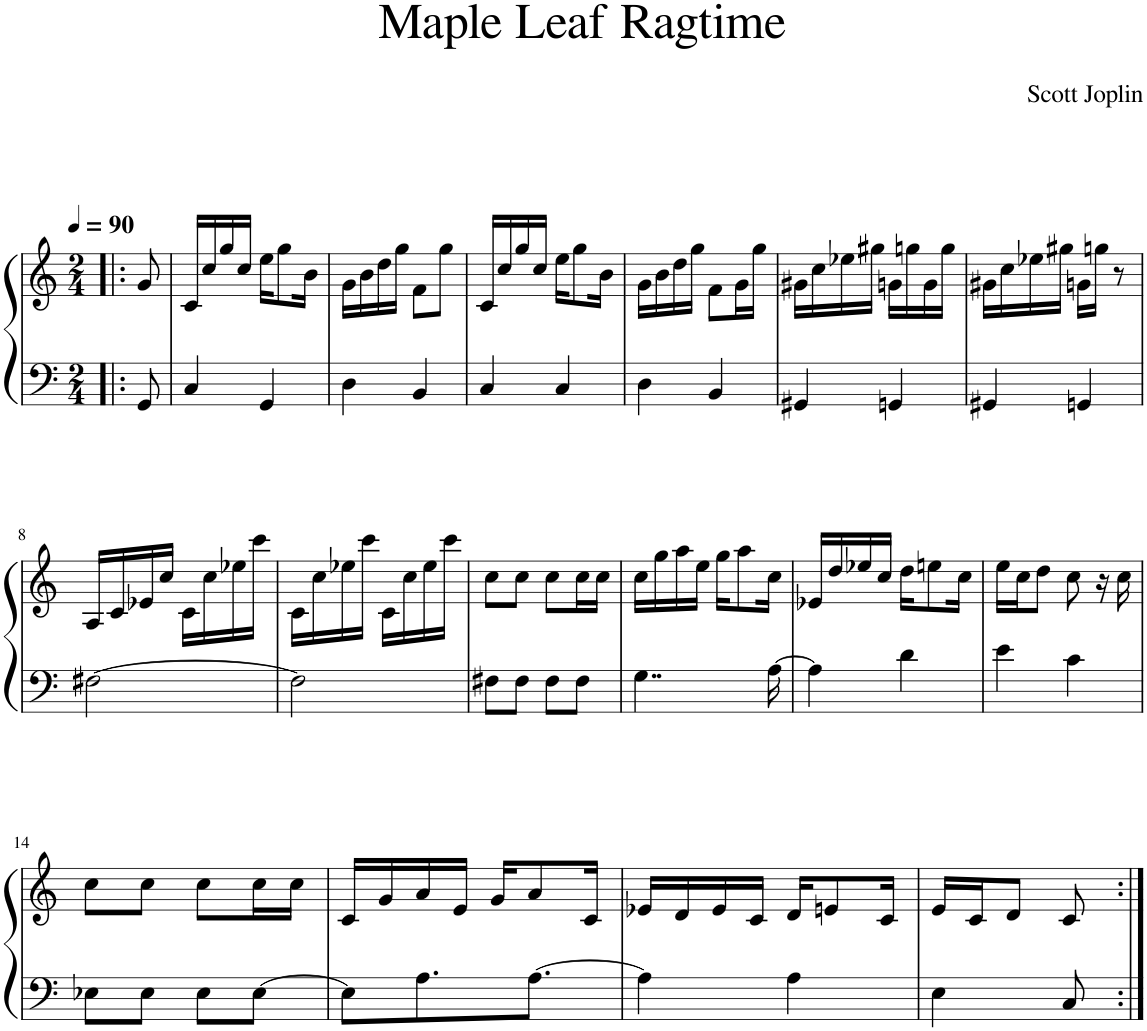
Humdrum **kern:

**kern	**kern
*part1	*part1
*staff2	*staff1
*I"Piano	*
*I'Pno.	*
*clefF4	*clefG2
*k[]	*k[]
*M2/4	*M2/4
*MM90	*MM90
=1!|:	=1!|:
8GG/	8g/
=2	=2
4C/	16c/LL
.	16cc/
.	16gg/
.	16cc/JJ
4GG/	16ee\KL
.	8gg\
.	16b\Jk
=3	=3
4D\	16g\LL
.	16b\
.	16dd\
.	16gg\JJ
4BB/	8f\L
.	8gg\J
=4	=4
4C/	16c/LL
.	16cc/
.	16gg/
.	16cc/JJ
4C/	16ee\KL
.	8gg\
.	16b\Jk
=5	=5
4D\	16g\LL
.	16b\
.	16dd\
.	16gg\JJ
4BB/	8f\L
.	16g\L
.	16gg\JJ
=6	=6
4GG#X/	16g#X\LL
.	16cc\
.	16ee-X\
.	16gg#X\JJ
4GGn/	16gn\LL
.	16ggn\
.	16g\
.	16gg\JJ
=7	=7
4GG#X/	16g#X\LL
.	16cc\
.	16ee-X\
.	16gg#X\JJ
4GGn/	16gn\LL
.	16ggn\JJ
.	8r
!!LO:LB:g=z
=8	=8
[2F#X\	16A/LL
.	16c/
.	16e-X/
.	16cc/JJ
.	16c\LL
.	16cc\
.	16ee-X\
.	16ccc\JJ
=9	=9
2F#\]	16c\LL
.	16cc\
.	16ee-X\
.	16ccc\JJ
.	16c\LL
.	16cc\
.	16ee-\
.	16ccc\JJ
=10	=10
8F#X\L	8cc\L
8F#\J	8cc\J
8F#\L	8cc\L
8F#\J	16cc\L
.	16cc\JJ
=11	=11
4..G\	16cc\LL
.	16gg\
.	16aa\
.	16ee\JJ
.	16gg\KL
.	8aa\
[16A\	16cc\Jk
=12	=12
4A\]	16e-X/LL
.	16dd/
.	16ee-X/
.	16cc/JJ
4d\	16dd\KL
.	8een\
.	16cc\Jk
=13	=13
4e\	16ee\LL
.	16cc\J
.	8dd\J
4c\	8cc\
.	16r
.	16cc\
!!LO:LB:g=z
=14	=14
8E-X\L	8cc\L
8E-\J	8cc\J
8E-\L	8cc\L
[8E-\J	16cc\L
.	16cc\JJ
=15	=15
8E-\L]	16c/LL
.	16g/
8.A\	16a/
.	16e/JJ
.	16g/KL
[8.A\J	8a/
.	16c/Jk
=16	=16
4A\]	16e-X/LL
.	16d/
.	16e-/
.	16c/JJ
4A\	16d/KL
.	8en/
.	16c/Jk
=17	=17
4E\	16e/LL
.	16c/J
.	8d/J
8C/	8c/
=:|!	=:|!
*-	*-
